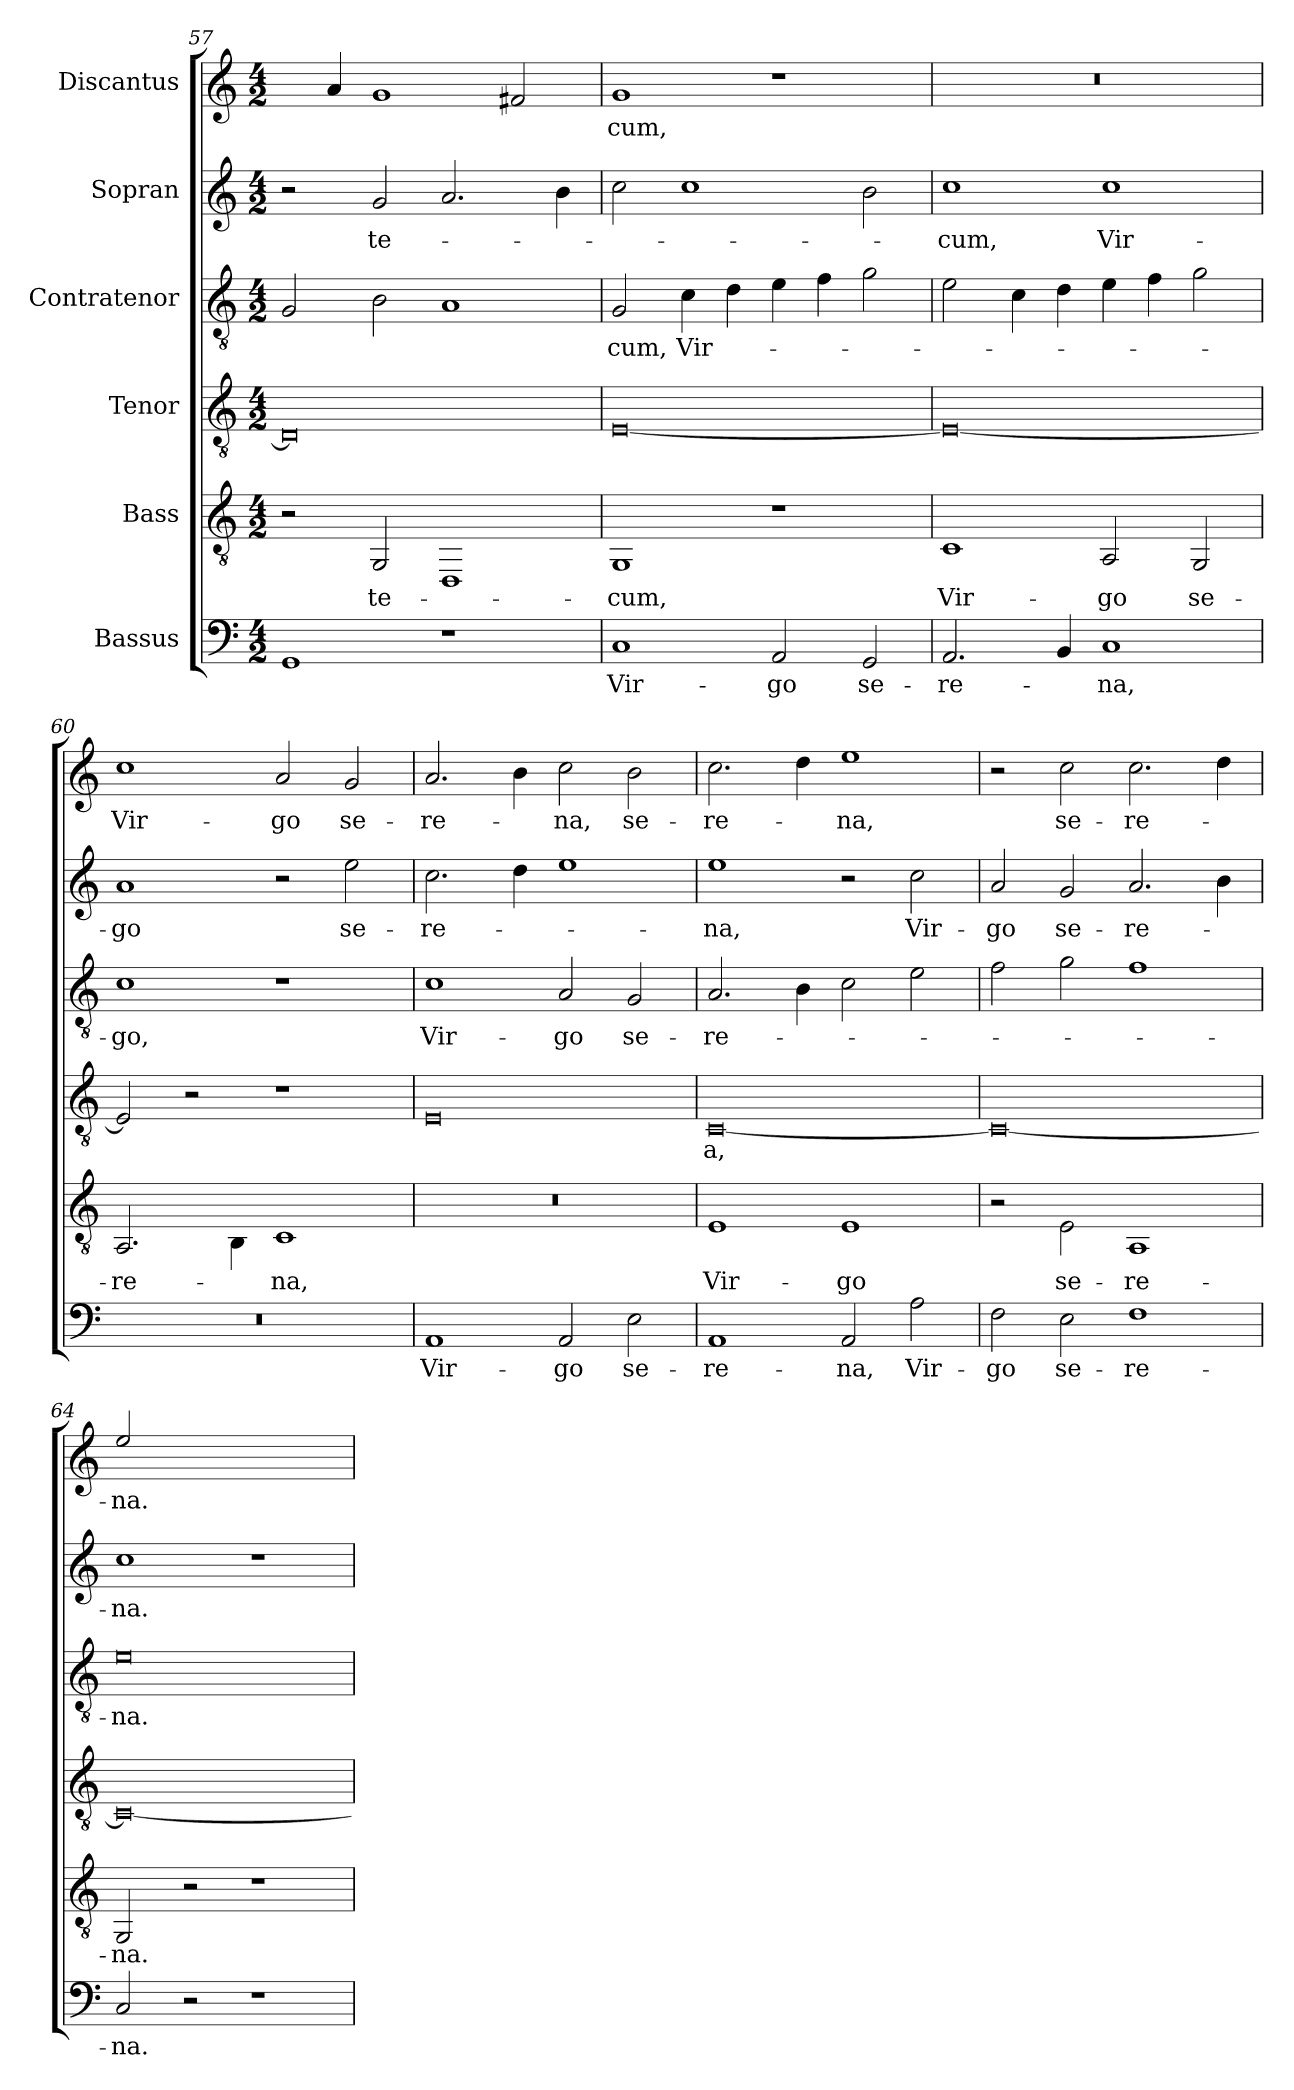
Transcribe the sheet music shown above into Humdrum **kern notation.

**kern	**text	**kern	**text	**kern	**text	**kern	**text	**kern	**text	**kern	**text
*part6	*part6	*part5	*part5	*part4	*part4	*part3	*part3	*part2	*part2	*part1	*part1
*staff6	*staff6	*staff5	*staff5	*staff4	*staff4	*staff3	*staff3	*staff2	*staff2	*staff1	*staff1
*I"Bassus	*	*I"Bass	*	*I"Tenor	*	*I"Contratenor	*	*I"Sopran	*	*I"Discantus	*
*clefF4	*	*clefGv2	*	*clefGv2	*	*clefGv2	*	*clefG2	*	*clefG2	*
*k[]	*	*k[]	*	*k[]	*	*k[]	*	*k[]	*	*k[]	*
*M4/2	*	*M4/2	*	*M4/2	*	*M4/2	*	*M4/2	*	*M4/2	*
=57	=57	=57	=57	=57	=57	=57	=57	=57	=57	=57	=57
1GG/	.	2r	.	0D/]	.	2G/	.	2r	.	4b\yy	.
.	.	.	.	.	.	.	.	.	.	4a/	.
.	.	2GG/	te-	.	.	2B\	.	2g/	te-	1g/	.
1r	.	1DD/	.	.	.	1A/	.	2.a/	.	.	.
.	.	.	.	.	.	.	.	.	.	2f#X/	.
.	.	.	.	.	.	.	.	4b\	.	.	.
=58	=58	=58	=58	=58	=58	=58	=58	=58	=58	=58	=58
1C/	Vir-	1GG/	-cum,	[0E/	.	2G/	-cum,	2cc\	.	1g/	-cum,
.	.	.	.	.	.	4c\	Vir-	1cc\	.	.	.
.	.	.	.	.	.	4d\	.	.	.	.	.
2AA/	-go	1r	.	.	.	4e\	.	.	.	1r	.
.	.	.	.	.	.	4f\	.	.	.	.	.
2GG/	se-	.	.	.	.	2g\	.	2b\	.	.	.
=59	=59	=59	=59	=59	=59	=59	=59	=59	=59	=59	=59
2.AA/	-re-	1C/	Vir-	0E/_	.	2e\	.	1cc\	-cum,	0r	.
.	.	.	.	.	.	4c\	.	.	.	.	.
4BB/	.	.	.	.	.	4d\	.	.	.	.	.
1C/	-na,	2AA/	-go	.	.	4e\	.	1cc\	Vir-	.	.
.	.	.	.	.	.	4f\	.	.	.	.	.
.	.	2GG/	se-	.	.	2g\	.	.	.	.	.
=60	=60	=60	=60	=60	=60	=60	=60	=60	=60	=60	=60
0r	.	2.AA/	-re-	2E/]	.	1c/	-go,	1a/	-go	1cc\	Vir-
.	.	.	.	2r	.	.	.	.	.	.	.
.	.	4BB\	.	.	.	.	.	.	.	.	.
.	.	1C/	-na,	1r	.	1r	.	2r	.	2a/	-go
.	.	.	.	.	.	.	.	2ee\	se-	2g/	se-
=61	=61	=61	=61	=61	=61	=61	=61	=61	=61	=61	=61
1AA/	Vir-	0r	.	0E/	.	1c/	Vir-	2.cc\	-re-	2.a/	-re-
.	.	.	.	.	.	.	.	4dd\	.	4b\	.
2AA/	-go	.	.	.	.	2A/	-go	1ee\	.	2cc\	-na,
2E\	se-	.	.	.	.	2G/	se-	.	.	2b\	se-
=62	=62	=62	=62	=62	=62	=62	=62	=62	=62	=62	=62
1AA/	-re-	1E/	Vir-	[0C/	-a,	2.A/	-re-	1ee\	-na,	2.cc\	-re-
.	.	.	.	.	.	4B\	.	.	.	4dd\	.
2AA/	-na,	1E/	-go	.	.	2c\	.	2r	.	1ee\	-na,
2A\	Vir-	.	.	.	.	2e\	.	2cc\	Vir-	.	.
=63	=63	=63	=63	=63	=63	=63	=63	=63	=63	=63	=63
2F\	-go	2r	.	0C/_	.	2f\	.	2a/	-go	2r	.
2E\	se-	2E\	se-	.	.	2g\	.	2g/	se-	2cc\	se-
1F\	-re-	1AA/	-re-	.	.	1f/	.	2.a/	-re-	2.cc\	-re-
.	.	.	.	.	.	.	.	4b\	.	4dd\	.
=64	=64	=64	=64	=64	=64	=64	=64	=64	=64	=64	=64
2C/	-na.	2GG/	-na.	0C/_	.	0e/	-na.	1cc\	-na.	2ee/	-na.
2r	.	2r	.	.	.	.	.	.	.	2ryy	.
1r	.	1r	.	.	.	.	.	1r	.	1ryy	.
=	=	=	=	=	=	=	=	=	=	=	=
*-	*-	*-	*-	*-	*-	*-	*-	*-	*-	*-	*-
